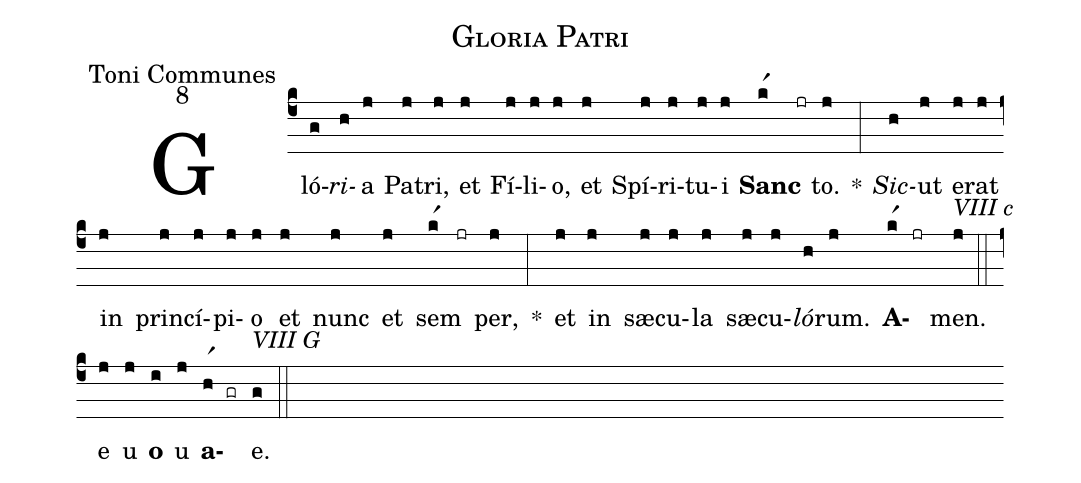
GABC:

name:Gloria Patri;
office-part:Toni Communes;
mode:8;
%%
(c4) Gló(g)<i>ri</i>(h)a(j) Pa(j)tri,(j) et(j) Fí(j)li(j)o,(j) et(j) Spí(j)ri(j)tu(j)i(j) <b>Sanc</b>(kr1)(jr)to.(j) *(:) <i>Sic</i>(h)ut(j) e(j)rat(j) in(j) prin(j)cí(j)pi(j)o(j) et(j) nunc(j) et(j) sem(kr1)(jr)per,(j) *(:) et(j) in(j) sæ(j)cu(j)la(j) sæ(j)cu(j)<i>ló</i>(h)rum.(j) <b>A</b>(kr1)(jr)<alt>VIII c</alt>men.(j) (::) e(j) u(j) <b>o</b>(i) u(j) <b>a</b>(hr1)(gr) <alt>VIII G</alt>e.(g) (::)
